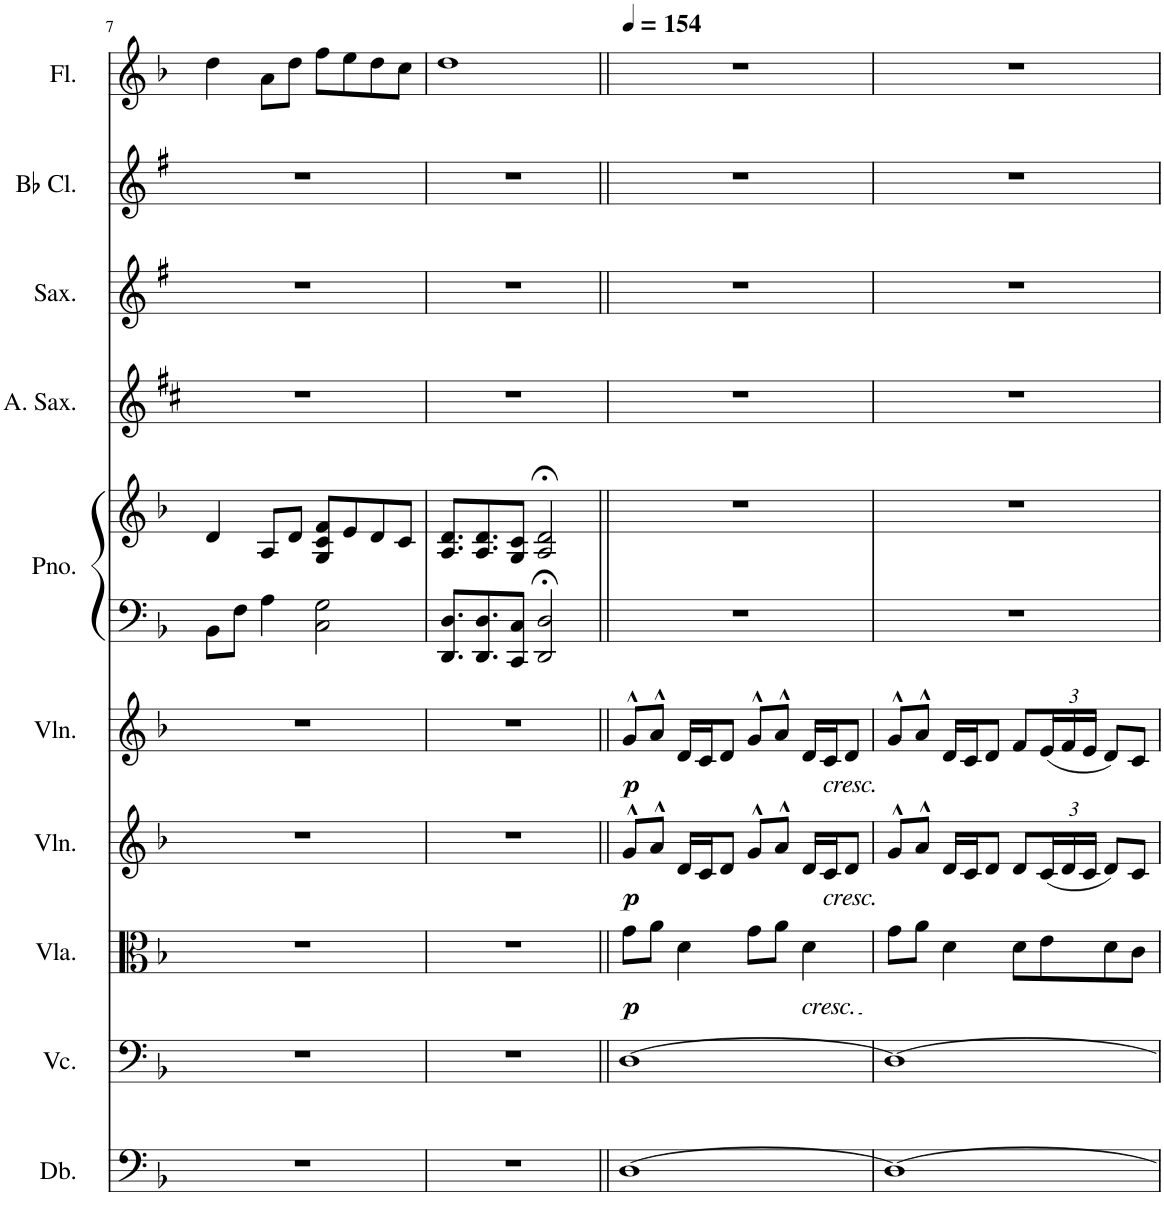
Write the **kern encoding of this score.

**kern	**kern	**kern	**dynam	**kern	**dynam	**kern	**dynam	**kern	**kern	**kern	**kern	**kern	**kern
*part10	*part9	*part8	*part8	*part7	*part7	*part6	*part6	*part5	*part5	*part4	*part3	*part2	*part1
*staff11	*staff10	*staff9	*staff9	*staff8	*staff8	*staff7	*staff7	*staff6	*staff5	*staff4	*staff3	*staff2	*staff1
*I"Double Bass	*I"Violoncello	*I"Viola	*	*I"Violin	*	*I"Violin	*	*I"Grand Piano	*	*I"Alto Saxophone	*I"Saxophone	*I"Bb Clarinet	*I"Flute
*I'Db.	*I'Vc.	*I'Vla.	*	*I'Vln.	*	*I'Vln.	*	*I'Pno.	*	*I'A. Sax.	*I'Sax.	*I'Bb Cl.	*I'Fl.
!!LO:PB:g=z
*clefF4	*clefF4	*clefC3	*	*clefG2	*	*clefG2	*	*clefF4	*clefG2	*clefG2	*clefG2	*clefG2	*clefG2
*Trd7c12	*	*	*	*	*	*	*	*	*	*Trd5c9	*Trd8c14	*Trd1c2	*
*k[b-]	*k[b-]	*k[b-]	*	*k[b-]	*	*k[b-]	*	*k[b-]	*k[b-]	*k[f#c#]	*k[f#]	*k[f#]	*k[b-]
*M4/4	*M4/4	*M4/4	*	*M4/4	*	*M4/4	*	*M4/4	*M4/4	*M4/4	*M4/4	*M4/4	*M4/4
=7	=7	=7	=7	=7	=7	=7	=7	=7	=7	=7	=7	=7	=7
1r	1r	1r	.	1r	.	1r	.	8BB-\L	4d/	1r	1r	1r	4dd\
.	.	.	.	.	.	.	.	8F\J	.	.	.	.	.
.	.	.	.	.	.	.	.	4A\	8A/L	.	.	.	8a\L
.	.	.	.	.	.	.	.	.	8d/J	.	.	.	8dd\J
.	.	.	.	.	.	.	.	2C\ 2G\	8G/ 8c/ 8f/L	.	.	.	8ff\L
.	.	.	.	.	.	.	.	.	8e/	.	.	.	8ee\
.	.	.	.	.	.	.	.	.	8d/	.	.	.	8dd\
.	.	.	.	.	.	.	.	.	8c/J	.	.	.	8cc\J
=8	=8	=8	=8	=8	=8	=8	=8	=8	=8	=8	=8	=8	=8
1r	1r	1r	.	1r	.	1r	.	8.DD/ 8.D/L	8.A/ 8.d/L	1r	1r	1r	1dd
.	.	.	.	.	.	.	.	8.DD/ 8.D/	8.A/ 8.d/	.	.	.	.
.	.	.	.	.	.	.	.	8CC/ 8C/J	8G/ 8c/J	.	.	.	.
.	.	.	.	.	.	.	.	2DD/;< 2D/;<	2A/;< 2d/;<	.	.	.	.
=9||	=9||	=9||	=9||	=9||	=9||	=9||	=9||	=9||	=9||	=9||	=9||	=9||	=9||
*	*	*	*	*	*	*	*	*	*	*	*	*	*MM154
!	!	!	!LO:DY:b	!	!LO:DY:b	!	!LO:DY:b	!	!	!	!	!	!
[1D	[1D	8g\L	p	8g^^/L	p	8g^^/L	p	1r	1r	1r	1r	1r	1r
.	.	8a\J	.	8a^^/J	.	8a^^/J	.	.	.	.	.	.	.
.	.	4d\	.	16d/LL	.	16d/LL	.	.	.	.	.	.	.
.	.	.	.	16c/J	.	16c/J	.	.	.	.	.	.	.
.	.	.	.	8d/J	.	8d/J	.	.	.	.	.	.	.
.	.	8g\L	.	8g^^/L	.	8g^^/L	.	.	.	.	.	.	.
.	.	8a\J	.	8a^^/J	.	8a^^/J	.	.	.	.	.	.	.
!	!	!LO:TX:b:i:t=cresc.	!	!	!	!	!	!	!	!	!	!	!
.	.	4d\	.	16d/LL	.	16d/LL	.	.	.	.	.	.	.
!	!	!	!	!	!	!LO:TX:b:i:t=cresc.	!	!	!	!	!	!	!
!	!	!	!	!LO:TX:b:i:t=cresc.	!	!	!	!	!	!	!	!	!
.	.	.	.	16c/J	.	16c/J	.	.	.	.	.	.	.
.	.	.	.	8d/J	.	8d/J	.	.	.	.	.	.	.
=10	=10	=10	=10	=10	=10	=10	=10	=10	=10	=10	=10	=10	=10
1D_	1D_	8g\L	.	8g^^/L	.	8g^^/L	.	1r	1r	1r	1r	1r	1r
.	.	8a\J	.	8a^^/J	.	8a^^/J	.	.	.	.	.	.	.
.	.	4d\	.	16d/LL	.	16d/LL	.	.	.	.	.	.	.
.	.	.	.	16c/J	.	16c/J	.	.	.	.	.	.	.
.	.	.	.	8d/J	.	8d/J	.	.	.	.	.	.	.
.	.	8d\L	.	8d/L	.	8f/L	.	.	.	.	.	.	.
*	*	*	*	*Xbrackettup	*	*Xbrackettup	*	*	*	*	*	*	*
.	.	8e\	.	(24c/L	.	(24e/L	.	.	.	.	.	.	.
.	.	.	.	24d/	.	24f/	.	.	.	.	.	.	.
.	.	.	.	24c/JJ	.	24e/JJ	.	.	.	.	.	.	.
.	.	8d\	.	8d/L)	.	8d/L)	.	.	.	.	.	.	.
.	.	8c\J	.	8c/J	.	8c/J	.	.	.	.	.	.	.
=	=	=	=	=	=	=	=	=	=	=	=	=	=
*-	*-	*-	*-	*-	*-	*-	*-	*-	*-	*-	*-	*-	*-
